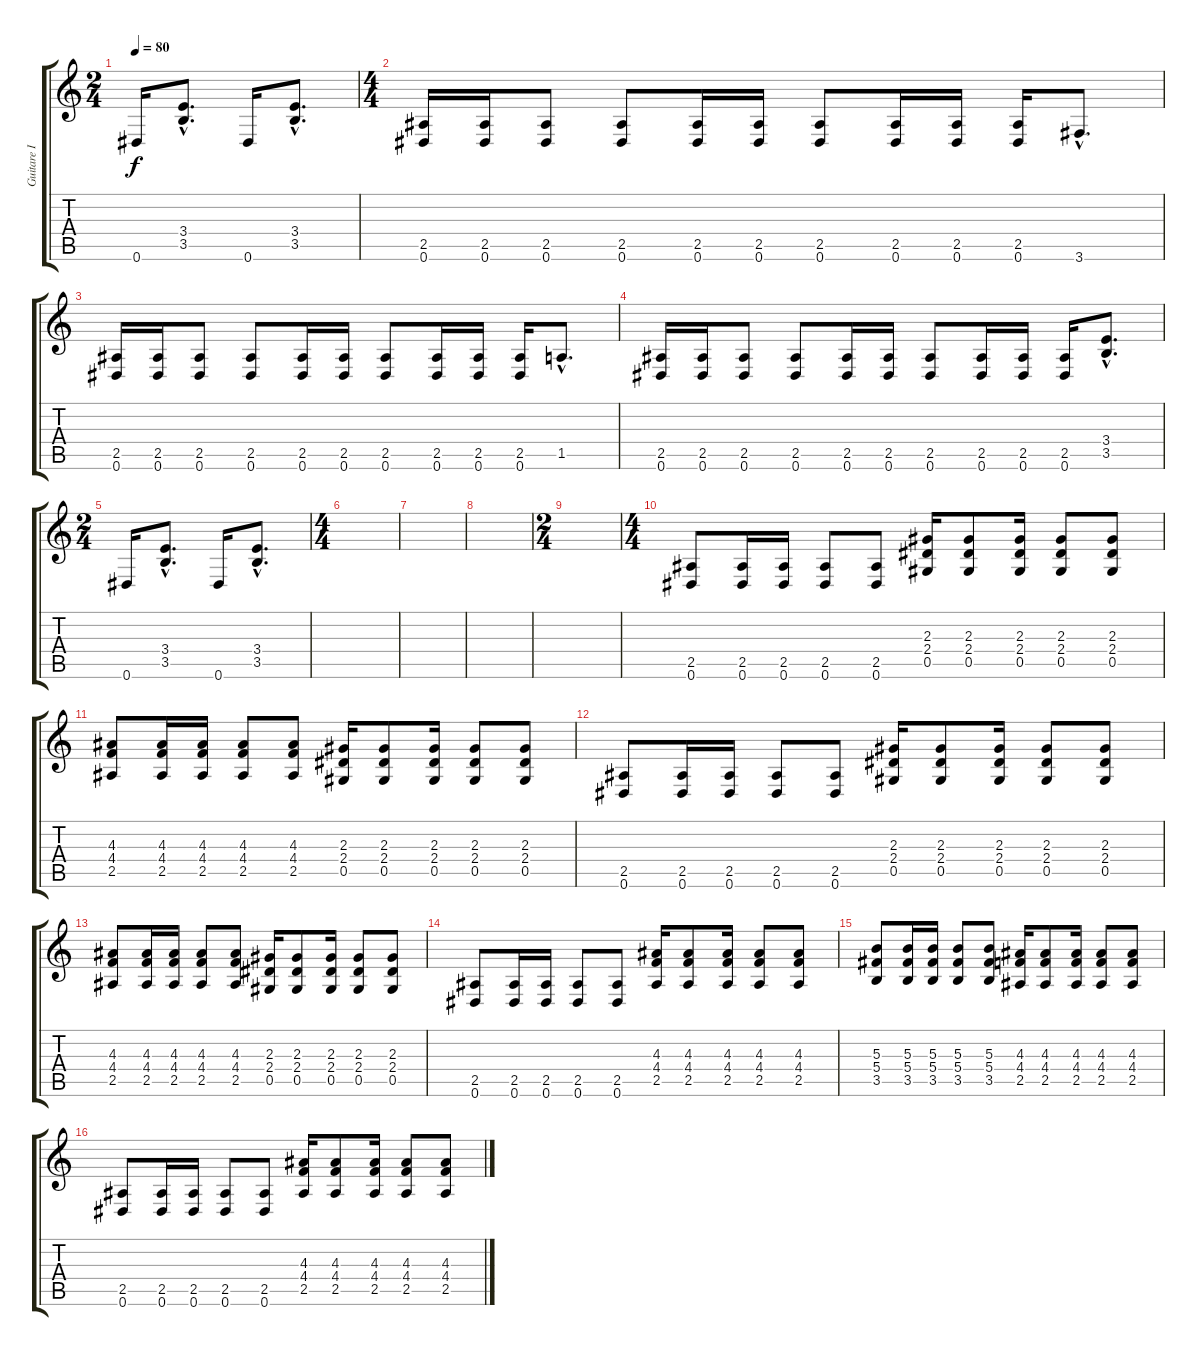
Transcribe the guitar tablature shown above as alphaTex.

\track ("Guitare I (James)" "Guitare I ") {instrument electricguitarclean}
\staff {score tabs}
\tuning (Eb4 Bb3 Gb3 Db3 Ab2 Eb2) {hide}
\ts (2 4)
\tempo 80
\clef g2
\ks c
0.6.16{dy f} (3.4{hac} 3.5{hac}).8{d} 0.6.16 (3.4{hac} 3.5{hac}).8{d} |
\ts (4 4)
(2.5 0.6).16 (2.5 0.6).16 (2.5 0.6).8 (2.5 0.6).8 (2.5 0.6).16 (2.5 0.6).16 (2.5 0.6).8 (2.5 0.6).16 (2.5 0.6).16 (2.5 0.6).16 3.6{hac}.8{d} |
(2.5 0.6).16 (2.5 0.6).16 (2.5 0.6).8 (2.5 0.6).8 (2.5 0.6).16 (2.5 0.6).16 (2.5 0.6).8 (2.5 0.6).16 (2.5 0.6).16 (2.5 0.6).16 1.5{hac}.8{d} |
(2.5 0.6).16 (2.5 0.6).16 (2.5 0.6).8 (2.5 0.6).8 (2.5 0.6).16 (2.5 0.6).16 (2.5 0.6).8 (2.5 0.6).16 (2.5 0.6).16 (2.5 0.6).16 (3.4{hac} 3.5{hac}).8{d} |
\ts (2 4)
0.6.16 (3.4{hac} 3.5{hac}).8{d} 0.6.16 (3.4{hac} 3.5{hac}).8{d} |
\ts (4 4)
|
|
|
\ts (2 4)
|
\ts (4 4)
(2.5 0.6).8{instrument distortionguitar} (2.5 0.6).16 (2.5 0.6).16 (2.5 0.6).8 (2.5 0.6).8 (2.3 2.4 0.5).16 (2.3 2.4 0.5).8 (2.3 2.4 0.5).16 (2.3 2.4 0.5).8 (2.3 2.4 0.5).8 |
(4.3 4.4 2.5).8 (4.3 4.4 2.5).16 (4.3 4.4 2.5).16 (4.3 4.4 2.5).8 (4.3 4.4 2.5).8 (2.3 2.4 0.5).16 (2.3 2.4 0.5).8 (2.3 2.4 0.5).16 (2.3 2.4 0.5).8 (2.3 2.4 0.5).8 |
(2.5 0.6).8 (2.5 0.6).16 (2.5 0.6).16 (2.5 0.6).8 (2.5 0.6).8 (2.3 2.4 0.5).16 (2.3 2.4 0.5).8 (2.3 2.4 0.5).16 (2.3 2.4 0.5).8 (2.3 2.4 0.5).8 |
(4.3 4.4 2.5).8 (4.3 4.4 2.5).16 (4.3 4.4 2.5).16 (4.3 4.4 2.5).8 (4.3 4.4 2.5).8 (2.3 2.4 0.5).16 (2.3 2.4 0.5).8 (2.3 2.4 0.5).16 (2.3 2.4 0.5).8 (2.3 2.4 0.5).8 |
(2.5 0.6).8 (2.5 0.6).16 (2.5 0.6).16 (2.5 0.6).8 (2.5 0.6).8 (4.3 4.4 2.5).16 (4.3 4.4 2.5).8 (4.3 4.4 2.5).16 (4.3 4.4 2.5).8 (4.3 4.4 2.5).8 |
(5.3 5.4 3.5).8 (5.3 5.4 3.5).16 (5.3 5.4 3.5).16 (5.3 5.4 3.5).8 (5.3 5.4 3.5).8 (4.3 4.4 2.5).16 (4.3 4.4 2.5).8 (4.3 4.4 2.5).16 (4.3 4.4 2.5).8 (4.3 4.4 2.5).8 |
(2.5 0.6).8 (2.5 0.6).16 (2.5 0.6).16 (2.5 0.6).8 (2.5 0.6).8 (4.3 4.4 2.5).16 (4.3 4.4 2.5).8 (4.3 4.4 2.5).16 (4.3 4.4 2.5).8 (4.3 4.4 2.5).8
